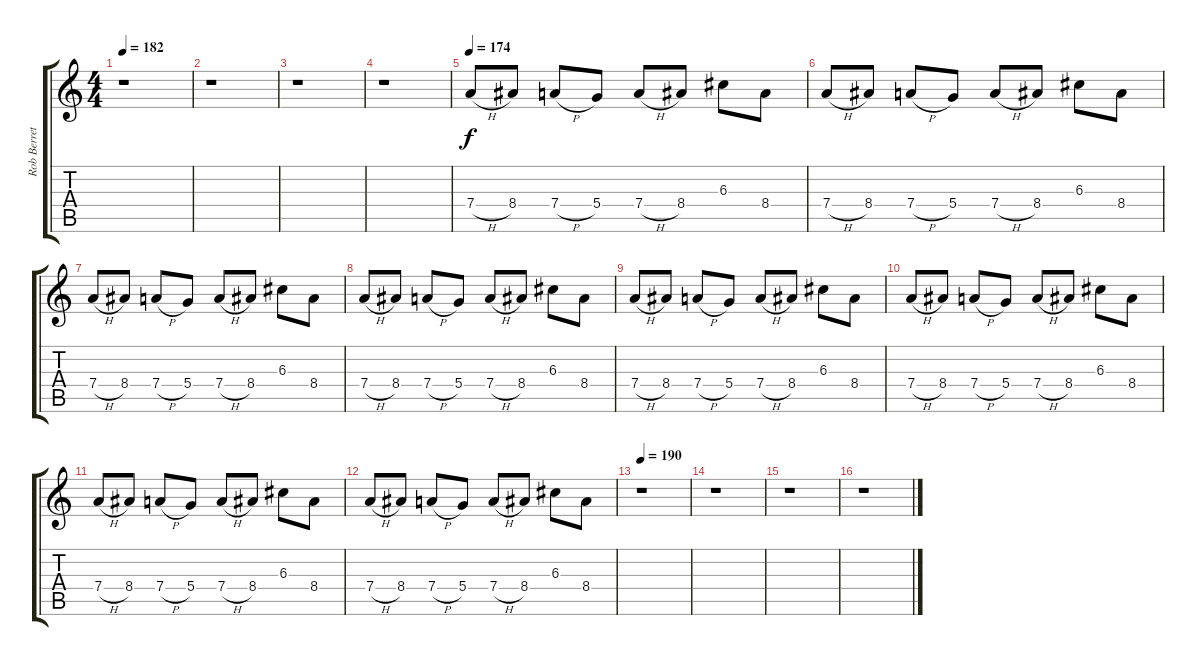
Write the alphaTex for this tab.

\track ("Rob Berrett - Lead" "Rob Berret") {instrument distortionguitar}
\staff {score tabs}
\tuning (E4 B3 G3 D3 A2 E2) {hide}
\ts (4 4)
\tempo 182
\clef g2
\ks c
r.1{dy f} |
r.1 |
r.1 |
r.1 |
\tempo 174
7.4{h}.8 8.4.8 7.4{h}.8 5.4.8 7.4{h}.8 8.4.8 6.3.8 8.4.8 |
7.4{h}.8 8.4.8 7.4{h}.8 5.4.8 7.4{h}.8 8.4.8 6.3.8 8.4.8 |
7.4{h}.8 8.4.8 7.4{h}.8 5.4.8 7.4{h}.8 8.4.8 6.3.8 8.4.8 |
7.4{h}.8 8.4.8 7.4{h}.8 5.4.8 7.4{h}.8 8.4.8 6.3.8 8.4.8 |
7.4{h}.8 8.4.8 7.4{h}.8 5.4.8 7.4{h}.8 8.4.8 6.3.8 8.4.8 |
7.4{h}.8 8.4.8 7.4{h}.8 5.4.8 7.4{h}.8 8.4.8 6.3.8 8.4.8 |
7.4{h}.8 8.4.8 7.4{h}.8 5.4.8 7.4{h}.8 8.4.8 6.3.8 8.4.8 |
7.4{h}.8 8.4.8 7.4{h}.8 5.4.8 7.4{h}.8 8.4.8 6.3.8 8.4.8 |
\tempo 190
r.1 |
r.1 |
r.1 |
r.1
